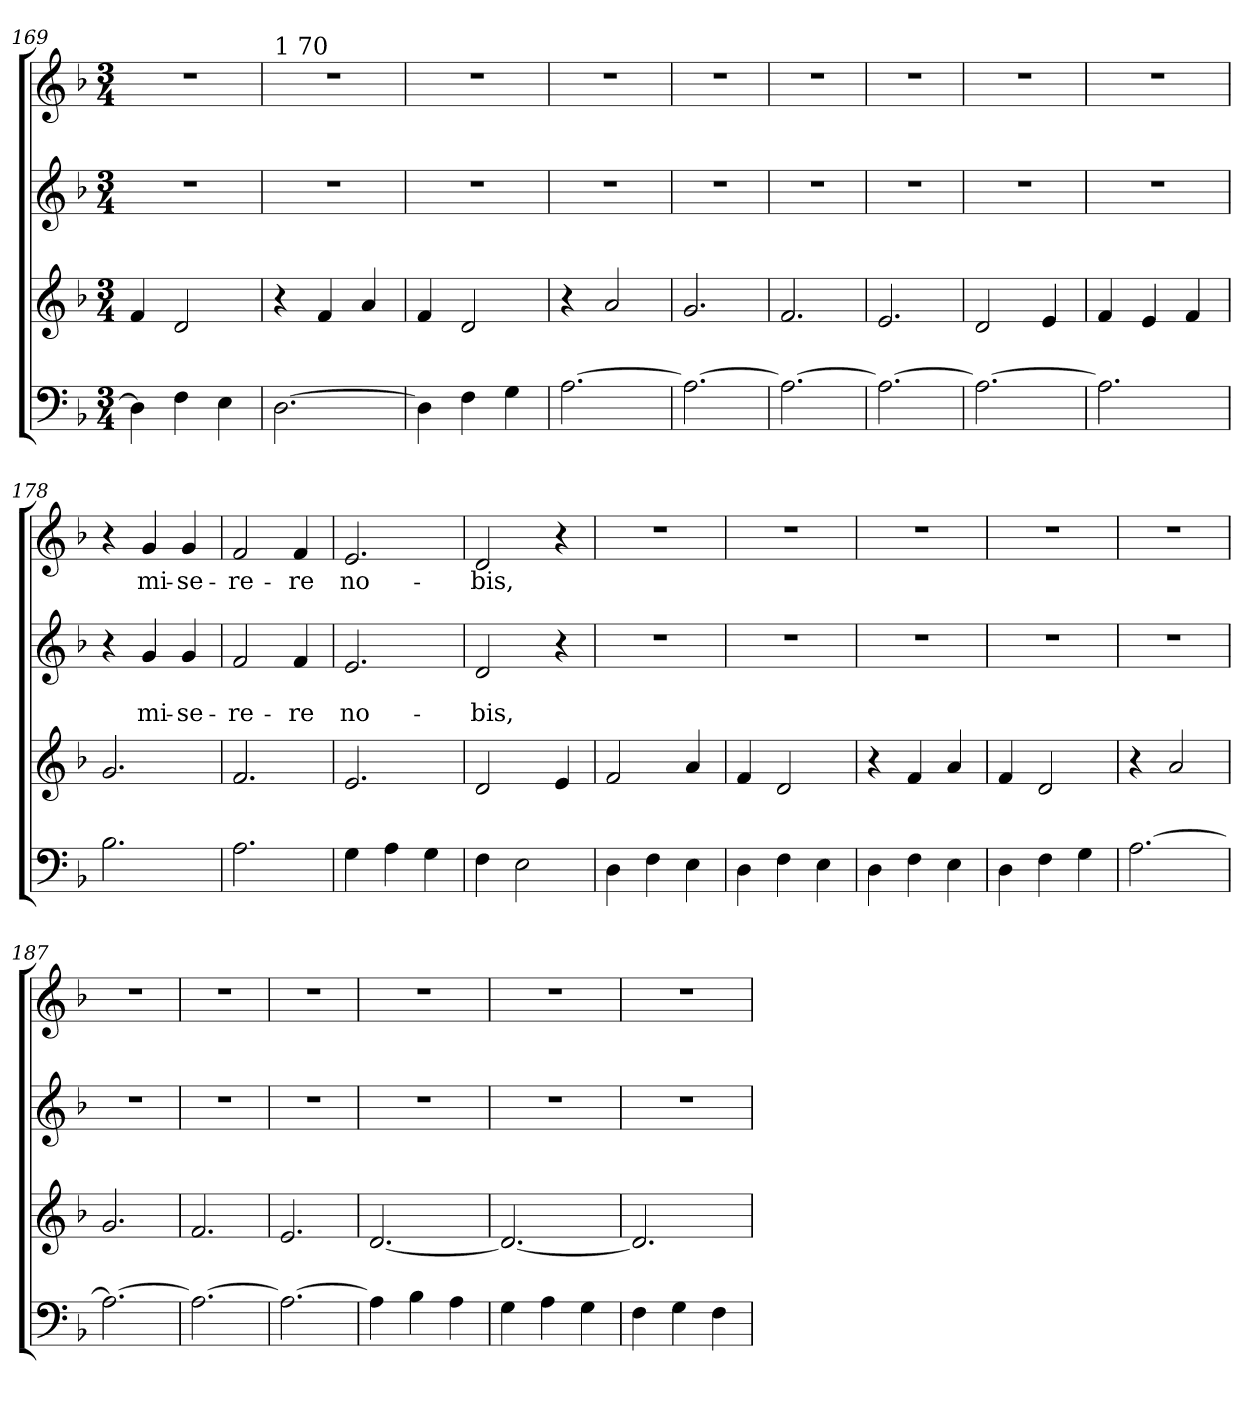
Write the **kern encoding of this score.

**kern	**kern	**kern	**text	**text	**kern	**text
*part3	*part3	*part2	*part2	*part2	*part1	*part1
*staff4	*staff3	*staff2	*staff2	*staff2	*staff1	*staff1
*clefF4	*clefG2	*clefG2	*	*	*clefG2	*
*k[b-]	*k[b-]	*k[b-]	*	*	*k[b-]	*
*F:	*F:	*F:	*	*	*F:	*
*M3/4	*M3/4	*M3/4	*	*	*M3/4	*
=169	=169	=169	=169	=169	=169	=169
!	!	!LO:N:vis=1	!	!	!LO:N:vis=1	!
4D\]	4f/	2.r	.	.	2.r	.
4F\	2d/	.	.	.	.	.
4E\	.	.	.	.	.	.
!!LO:LB:g=z
=170	=170	=170	=170	=170	=170	=170
!	!	!	!	!	!LO:TX:a:t=1 70	!
!	!	!LO:N:vis=1	!	!	!LO:N:vis=1	!
[>2.D\	4r	2.r	.	.	2.r	.
.	4f/	.	.	.	.	.
.	4a/	.	.	.	.	.
=171	=171	=171	=171	=171	=171	=171
!	!	!LO:N:vis=1	!	!	!LO:N:vis=1	!
4D\]	4f/	2.r	.	.	2.r	.
4F\	2d/	.	.	.	.	.
4G\	.	.	.	.	.	.
=172	=172	=172	=172	=172	=172	=172
!	!	!LO:N:vis=1	!	!	!LO:N:vis=1	!
[>2.A\	4r	2.r	.	.	2.r	.
.	2a/	.	.	.	.	.
=173	=173	=173	=173	=173	=173	=173
!	!	!LO:N:vis=1	!	!	!LO:N:vis=1	!
2.A\_	2.g/	2.r	.	.	2.r	.
=174	=174	=174	=174	=174	=174	=174
!	!	!LO:N:vis=1	!	!	!LO:N:vis=1	!
2.A\_	2.f/	2.r	.	.	2.r	.
=175	=175	=175	=175	=175	=175	=175
!	!	!LO:N:vis=1	!	!	!LO:N:vis=1	!
2.A\_	2.e/	2.r	.	.	2.r	.
=176	=176	=176	=176	=176	=176	=176
!	!	!LO:N:vis=1	!	!	!LO:N:vis=1	!
2.A\_	2d/	2.r	.	.	2.r	.
.	4e/	.	.	.	.	.
=177	=177	=177	=177	=177	=177	=177
!	!	!LO:N:vis=1	!	!	!LO:N:vis=1	!
2.A\]	4f/	2.r	.	.	2.r	.
.	4e/	.	.	.	.	.
.	4f/	.	.	.	.	.
=178	=178	=178	=178	=178	=178	=178
2.B-\	2.g/	4r	.	.	4r	.
!	!	!	!	!LO:LY:b	!	!LO:LY:b
.	.	4g/	.	mi-	4g/	mi-
!	!	!	!	!LO:LY:b	!	!LO:LY:b
.	.	4g/	.	-se-	4g/	-se-
=179	=179	=179	=179	=179	=179	=179
!	!	!	!	!LO:LY:b	!	!LO:LY:b
2.A\	2.f/	2f/	.	-re-	2f/	-re-
!	!	!	!	!LO:LY:b	!	!LO:LY:b
.	.	4f/	.	-re	4f/	-re
=180	=180	=180	=180	=180	=180	=180
!	!	!	!	!LO:LY:b	!	!LO:LY:b
4G\	2.e/	2.e/	.	no-	2.e/	no-
4A\	.	.	.	.	.	.
4G\	.	.	.	.	.	.
=181	=181	=181	=181	=181	=181	=181
!	!	!	!	!LO:LY:b	!	!LO:LY:b
4F\	2d/	2d/	.	-bis,	2d/	-bis,
2E\	.	.	.	.	.	.
.	4e/	4r	.	.	4r	.
=182	=182	=182	=182	=182	=182	=182
!	!	!LO:N:vis=1	!	!	!LO:N:vis=1	!
4D\	2f/	2.r	.	.	2.r	.
4F\	.	.	.	.	.	.
4E\	4a/	.	.	.	.	.
=183	=183	=183	=183	=183	=183	=183
!	!	!LO:N:vis=1	!	!	!LO:N:vis=1	!
4D\	4f/	2.r	.	.	2.r	.
4F\	2d/	.	.	.	.	.
4E\	.	.	.	.	.	.
!!LO:PB:g=z
=184	=184	=184	=184	=184	=184	=184
!	!	!LO:N:vis=1	!	!	!LO:N:vis=1	!
4D\	4r	2.r	.	.	2.r	.
4F\	4f/	.	.	.	.	.
4E\	4a/	.	.	.	.	.
=185	=185	=185	=185	=185	=185	=185
!	!	!LO:N:vis=1	!	!	!LO:N:vis=1	!
4D\	4f/	2.r	.	.	2.r	.
4F\	2d/	.	.	.	.	.
4G\	.	.	.	.	.	.
=186	=186	=186	=186	=186	=186	=186
!	!	!LO:N:vis=1	!	!	!LO:N:vis=1	!
[>2.A\	4r	2.r	.	.	2.r	.
.	2a/	.	.	.	.	.
=187	=187	=187	=187	=187	=187	=187
!	!	!LO:N:vis=1	!	!	!LO:N:vis=1	!
2.A\_	2.g/	2.r	.	.	2.r	.
=188	=188	=188	=188	=188	=188	=188
!	!	!LO:N:vis=1	!	!	!LO:N:vis=1	!
2.A\_	2.f/	2.r	.	.	2.r	.
=189	=189	=189	=189	=189	=189	=189
!	!	!LO:N:vis=1	!	!	!LO:N:vis=1	!
2.A\_	2.e/	2.r	.	.	2.r	.
=190	=190	=190	=190	=190	=190	=190
!	!	!LO:N:vis=1	!	!	!LO:N:vis=1	!
4A\]	[<2.d/	2.r	.	.	2.r	.
4B-\	.	.	.	.	.	.
4A\	.	.	.	.	.	.
=191	=191	=191	=191	=191	=191	=191
!	!	!LO:N:vis=1	!	!	!LO:N:vis=1	!
4G\	2.d/_	2.r	.	.	2.r	.
4A\	.	.	.	.	.	.
4G\	.	.	.	.	.	.
=192	=192	=192	=192	=192	=192	=192
!	!	!LO:N:vis=1	!	!	!LO:N:vis=1	!
4F\	2.d/]	2.r	.	.	2.r	.
4G\	.	.	.	.	.	.
4F\	.	.	.	.	.	.
=	=	=	=	=	=	=
*-	*-	*-	*-	*-	*-	*-
